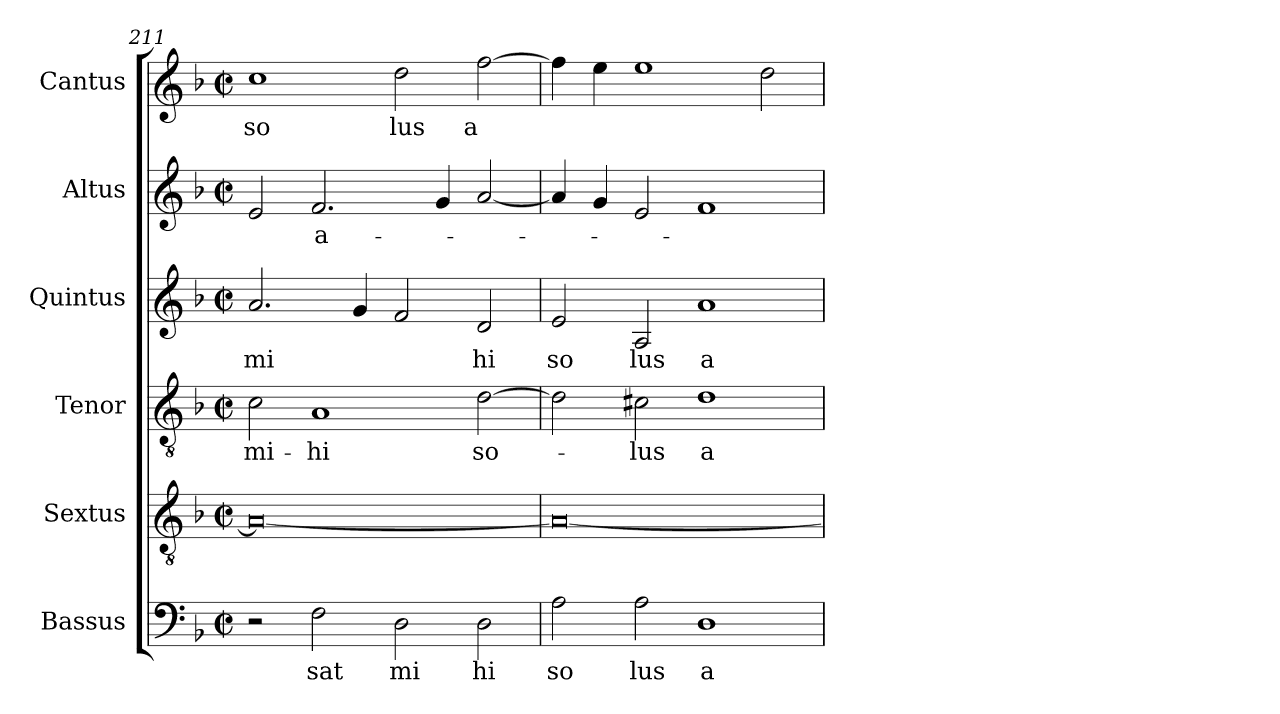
**kern	**text	**kern	**kern	**text	**kern	**text	**kern	**text	**kern	**text
*part6	*part6	*part5	*part4	*part4	*part3	*part3	*part2	*part2	*part1	*part1
*staff6	*staff6	*staff5	*staff4	*staff4	*staff3	*staff3	*staff2	*staff2	*staff1	*staff1
*I"Bassus	*	*I"Sextus	*I"Tenor	*	*I"Quintus	*	*I"Altus	*	*I"Cantus	*
*I'Bassus	*	*I'Sextus	*I'Tenor	*	*I'Quintus	*	*I'Altus	*	*I'Cantus	*
*clefF4	*	*clefGv2	*clefGv2	*	*clefG2	*	*clefG2	*	*clefG2	*
*k[b-]	*	*k[b-]	*k[b-]	*	*k[b-]	*	*k[b-]	*	*k[b-]	*
*F:	*	*F:	*F:	*	*F:	*	*F:	*	*F:	*
*M2/2	*	*M2/2	*M2/2	*	*M2/2	*	*M2/2	*	*M2/2	*
*met(c|)	*	*met(c|)	*met(c|)	*	*met(c|)	*	*met(c|)	*	*met(c|)	*
=211	=211	=211	=211	=211	=211	=211	=211	=211	=211	=211
!	!	!	!	!LO:LY:b:cj	!	!LO:LY:b	!	!	!	!LO:LY:b:cj
2r	.	0A_<	2c\	mi-	2.a/	mi	2e/	.	1cc	so
!	!LO:LY:b:cj	!	!	!LO:LY:b:cj	!	!	!	!LO:LY:b:cj	!	!
2F\	sat	.	1A	-hi	.	.	2.f/	a-	.	.
.	.	.	.	.	4g/	.	.	.	.	.
!	!LO:LY:b:cj	!	!	!	!	!	!	!	!	!LO:LY:b:cj
2D\	mi	.	.	.	2f/	.	.	.	2dd\	lus
.	.	.	.	.	.	.	4g/	.	.	.
!	!LO:LY:b:cj	!	!	!LO:LY:b:cj	!	!LO:LY:b:cj	!	!	!	!LO:LY:b:cj
2D\	hi	.	[>2d\	so-	2d/	hi	[<2a/	.	[>2ff\	a
=212	=212	=212	=212	=212	=212	=212	=212	=212	=212	=212
!	!LO:LY:b:cj	!	!	!	!	!LO:LY:b:cj	!	!	!	!
2A\	so	0A_<	2d\]	.	2e/	so	4a/]	.	4ff\]	.
.	.	.	.	.	.	.	4g/	.	4ee\	.
!	!LO:LY:b:cj	!	!	!LO:LY:b:cj	!	!LO:LY:b:cj	!	!	!	!
2A\	lus	.	2c#X\	-lus	2A/	lus	2e/	.	1ee	.
!	!LO:LY:b:cj	!	!	!LO:LY:b:cj	!	!LO:LY:b:cj	!	!	!	!
1D	a	.	1d	a-	1a	a	1f	.	.	.
.	.	.	.	.	.	.	.	.	2dd\	.
=	=	=	=	=	=	=	=	=	=	=
*-	*-	*-	*-	*-	*-	*-	*-	*-	*-	*-
